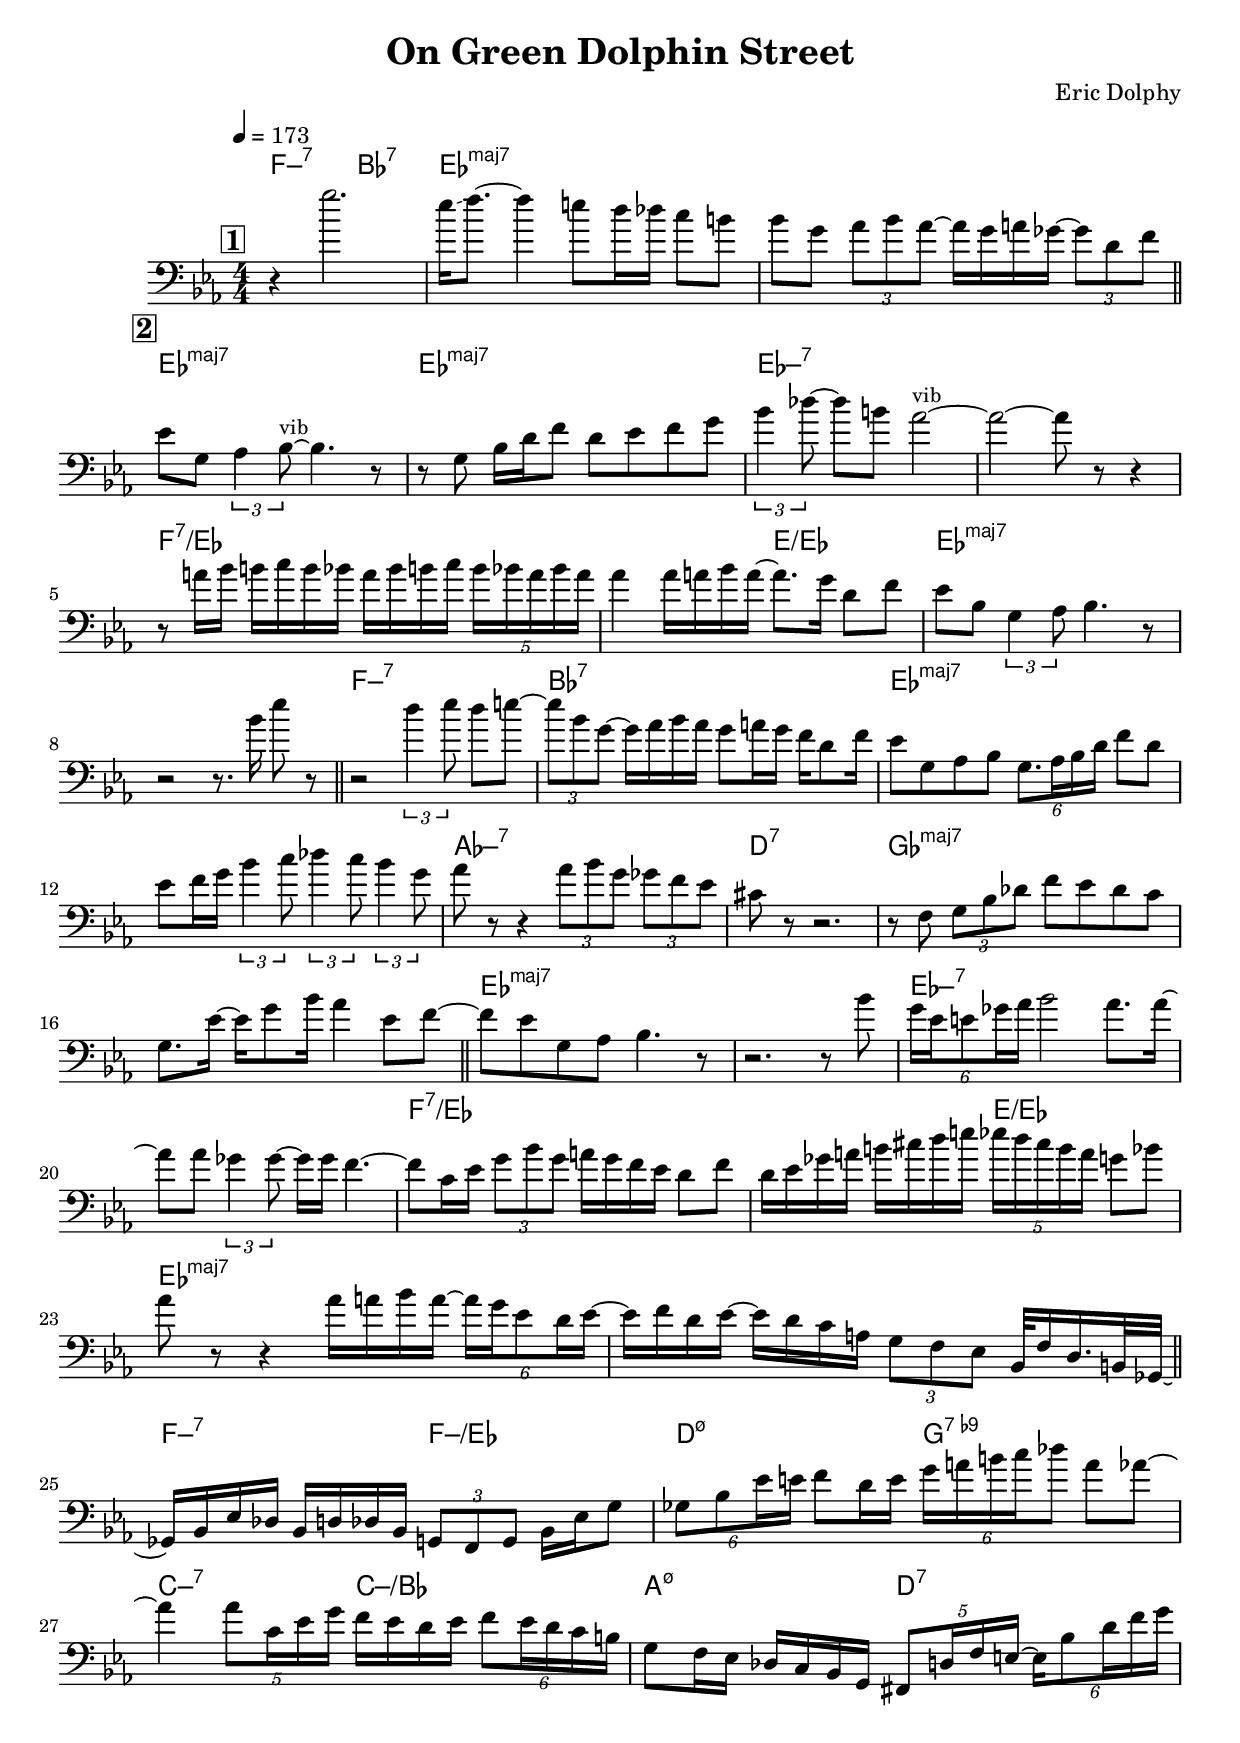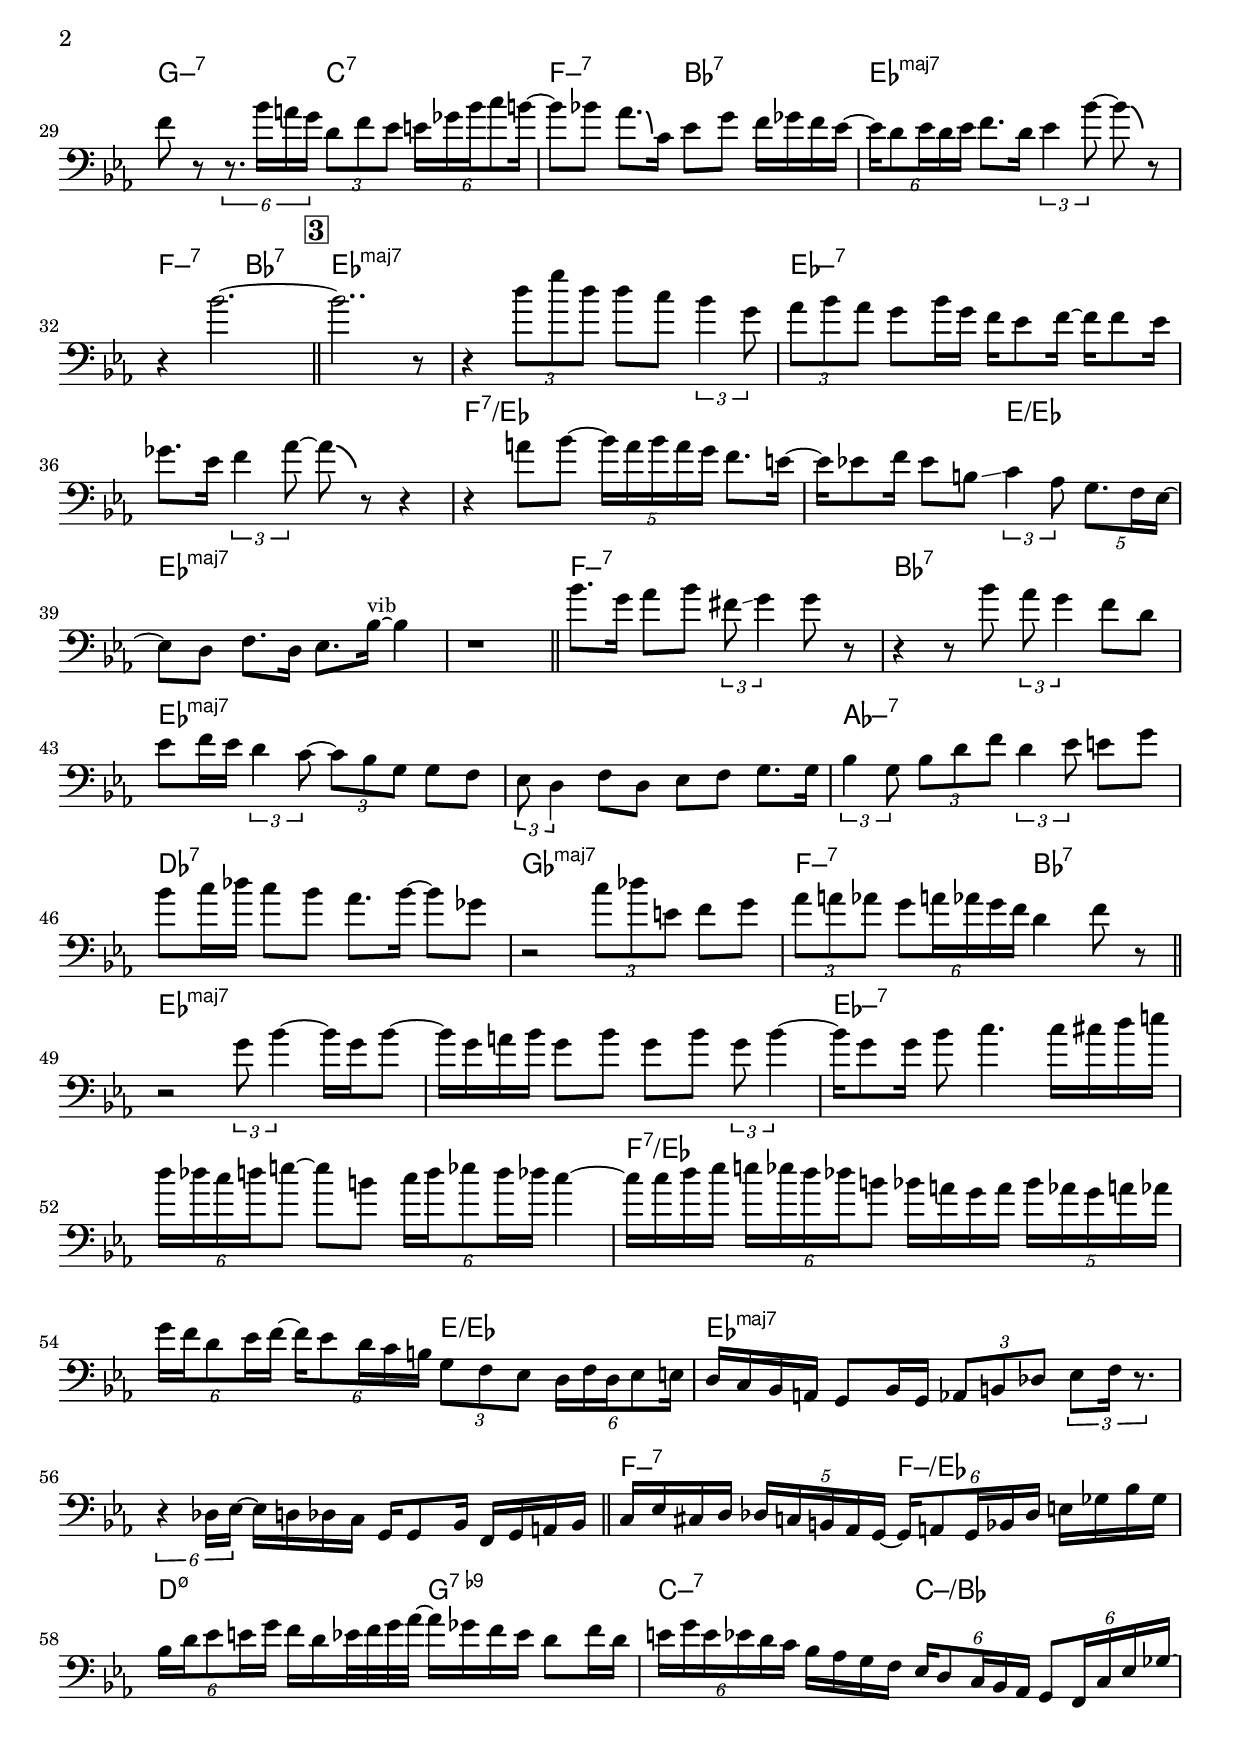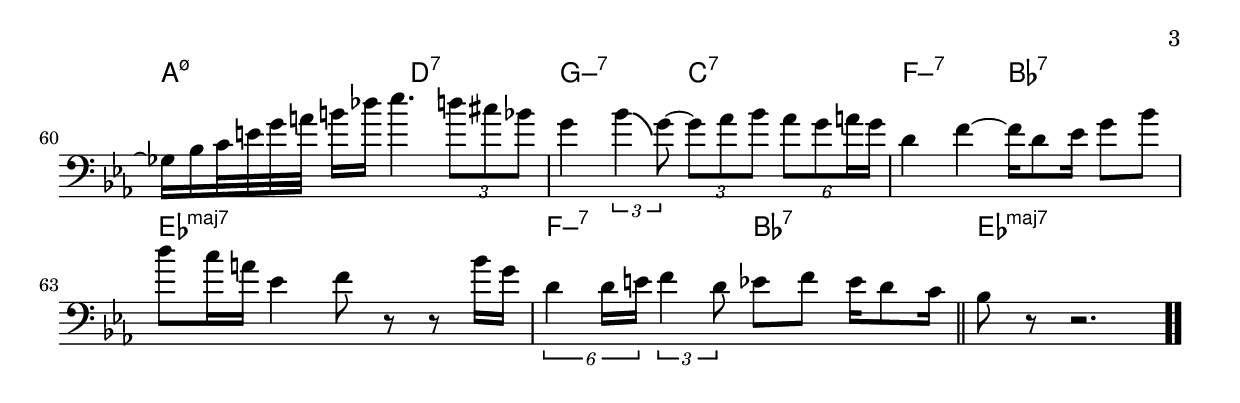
\version "2.13.2"

#(ly:set-option 'point-and-click #f)

\header {
  title = "On Green Dolphin Street"
  composer = "Eric Dolphy"
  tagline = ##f
}
global =
{
    \override Staff.TimeSignature #'style = #'()
    \time 4/4
    \clef "bass"
    \key es \major
    \override Rest #'direction = #'0
    \override MultiMeasureRest #'staff-position = #0
}
\score
{
<<
    \transpose c' c'

    \new ChordNames { \chords {
      \set majorSevenSymbol = \markup { "maj7" }
      \set minorChordModifier = \markup { \char ##x2013 }
      | f2:min7 bes2:7 | es1:maj | s1 
      | es1:maj | es1:maj | es1:min7 | s1 | f1:7/es | s2 e2:/es | es1:maj | s1 
      | f1:min7 | bes1:7 | es1:maj | s1 | aes1:min7 | d1:7 | ges1:maj | s1 
      | es1:maj | s1 | es1:min7 | s1 | f1:7/es | s2 e2:/es | es1:maj | s1 
      | f2:min7 f2:min/es | d2:min5-7 g2:9- | c2:min7 c2:min/bes | a2:min5-7 d2:7 | g2:min7 c2:7 | f2:min7 bes2:7 | es1:maj | f2:min7 bes2:7 
      | es1:maj | s1 | es1:min7 | s1 | f1:7/es | s2 e2:/es | es1:maj | s1 
      | f1:min7 | bes1:7 | es1:maj | s1 | aes1:min7 | des1:7 | ges1:maj | f2:min7 bes2:7 
      | es1:maj | s1 | es1:min7 | s1 | f1:7/es | s2 e2:/es | es1:maj | s1 
      | f2:min7 f2:min/es | d2:min5-7 g2:9- | c2:min7 c2:min/bes | a2:min5-7 d2:7 | g2:min7 c2:7 | f2:min7 bes2:7 | es1:maj | f2:min7 bes2:7 
      | es1:maj|
      }
      }

    \new Staff
    <<
    \transpose c' c'

    {
      \global
  		%\override Score.MetronomeMark #'transparent = ##t
  		%\override Score.MetronomeMark #'stencil = ##f
  		
  		\override HorizontalBracket #'direction = #UP
  		\override HorizontalBracket #'bracket-flare = #'(0 . 0)
  		
  		\override TextSpanner #'dash-fraction = #1.0
  		\override TextSpanner #'bound-details #'left #'text = \markup{ \concat{\draw-line #'(0 . -1.0) \draw-line #'(1.0 . 0) }}
  		\override TextSpanner #'bound-details #'right #'text = \markup{ \concat{ \draw-line #'(1.0 . 0) \draw-line #'(0 . -1.0) }}
          \set Score.markFormatter = #format-mark-box-numbers


      \tempo 4 = 173
      \set Score.currentBarNumber = #-2
     
      \bar "||" \mark \default r4 g''2. 
      | es''16\glissando  f''8.~ f''4 e''8 d''16 des''16 c''8 b'8 
      | bes'8 g'8 \tuplet 3/2 {aes'8 bes'8 aes'8~} aes'16 g'16 a'16 ges'16~ \tuplet 3/2 {ges'8 d'8 f'8} 
      \bar "||" \mark \default es'8 g8 \tuplet 3/2 {aes4 bes8~^\markup{\left-align \small vib}} bes4. r8 
      | r8 g8 bes16 d'16 f'8 d'8 es'8 f'8 g'8 
      | \tuplet 3/2 {bes'4 des''8~} des''8 b'8 aes'2~^\markup{\left-align \small vib} 
      | aes'2~ aes'8 r8 r4 
      | r8 a'16 bes'16 b'16 c''16 b'16 bes'16 a'16 bes'16 b'16 c''16 \tuplet 5/4 {b'16 bes'16 a'16 bes'16 a'16} 
      | aes'4 aes'16 a'16 bes'16 a'16~ a'8. g'16 d'8 f'8 
      | es'8 bes8 \tuplet 3/2 {g4 aes8} bes4. r8 
      | r2 r8. bes'16 es''8 r8 
      \bar "||" r2 \tuplet 3/2 {d''4 es''8} d''8 e''8~ 
      | \tuplet 3/2 {e''8 bes'8 g'8~} g'16 aes'16 bes'16 aes'16 g'8 a'16 g'16 f'16 d'8 f'16 
      | es'8 g8 aes8 bes8 \tuplet 6/4 {g8. aes16 bes16 d'16} f'8 d'8 
      | es'8 f'16 g'16 \tuplet 3/2 {bes'4 c''8} \tuplet 3/2 {des''4 c''8} \tuplet 3/2 {bes'4 g'8} 
      | aes'8 r8 r4 \tuplet 3/2 {aes'8 bes'8 g'8} \tuplet 3/2 {ges'8 f'8 es'8} 
      | cis'8 r8 r2. 
      | r8 f8 \tuplet 3/2 {g8 bes8 des'8} f'8 es'8 des'8 c'8 
      | g8. es'16~ es'16 g'8 bes'16 aes'4 es'8 f'8~ 
      \bar "||" f'8 es'8 g8 aes8 bes4. r8 
      | r2. r8 bes'8 
      | \tuplet 6/4 {g'16 es'16 e'8 ges'16 aes'16} bes'2 aes'8. aes'16~ 
      | aes'8 aes'8 \tuplet 3/2 {ges'4 ges'8~} ges'16 ges'16 f'4.~ 
      | f'8 c'16 es'16 \tuplet 3/2 {g'8 bes'8 g'8} a'16 g'16 f'16 es'16 d'8 f'8 
      | d'16 es'16 ges'16 a'16 b'16 cis''16 d''16 e''16 \tuplet 5/4 {es''16 d''16 cis''16 b'16 a'16} g'8 bes'8 
      | aes'8 r8 r4 aes'16 a'16 bes'16 a'16~ \tuplet 6/4 {a'16 g'16 es'8 d'16 es'16~} 
      | es'16 f'16 d'16 es'16~ es'16 d'16 c'16 a16 \tuplet 3/2 {g8 f8 es8} bes,32 f16 d16. b,32 ges,32~ 
      \bar "||" ges,16 bes,16 es16 des16 bes,16 d16 des16 bes,16 \tuplet 3/2 {g,8 f,8 g,8} bes,16 es16 g8 
      | \tuplet 6/4 {ges8 bes8 es'16 e'16} f'8 d'16 e'16 \tuplet 6/4 {g'16 a'16 b'16 c''16 des''8} a'8 aes'8~ 
      | aes'4 \tuplet 5/4 {aes'8 c'16 es'16 g'16} f'16 es'16 d'16 es'16 \tuplet 6/4 {f'8 es'16 d'16 c'16 b16} 
      | g8 f16 es16 des16 c16 bes,16 g,16 \tuplet 5/4 {fis,8 d16 f16 e16~} \tuplet 6/4 {e16 bes8 d'16 f'16 g'16} 
      | f'8 r8 \tuplet 6/4 {r8. bes'16 a'16 g'16} \tuplet 3/2 {d'8 f'8 es'8} \tuplet 6/4 {e'16 ges'16 bes'16 c''8 b'16~} 
      | b'8 bes'8 aes'8.\bendAfter #-4  c'16 es'8 g'8 f'16 ges'16 f'16 es'16~ 
      | \tuplet 6/4 {es'16 d'8 es'16 d'16 es'16} f'8. d'16 \tuplet 3/2 {es'4 bes'8~} bes'8\bendAfter #-4  r8 
      | r4 bes'2.~ 
      \bar "||" \mark \default bes'2.. r8 
      | r4 \tuplet 3/2 {d''8 g''8 d''8} d''8 c''8 \tuplet 3/2 {bes'4 g'8} 
      | \tuplet 3/2 {aes'8 bes'8 aes'8} g'8 bes'16 g'16 f'16 es'8 f'16~ f'16 f'8 es'16 
      | ges'8. es'16 \tuplet 3/2 {f'4 aes'8~} aes'8\bendAfter #-4  r8 r4 
      | r4 a'8 bes'8~ \tuplet 5/4 {bes'16 a'16 bes'16 a'16 g'16} f'8. e'16~ 
      | e'16 es'8 f'16 es'8 b8\glissando  \tuplet 3/2 {c'4 aes8} \tuplet 5/4 {g8. f16 es16~} 
      | es8 d8 f8. d16 es8. bes16~^\markup{\left-align \small vib} bes4 
      | r1 
      \bar "||" bes'8. g'16 aes'8 bes'8 \tuplet 3/2 {fis'8\glissando  g'4} g'8 r8 
      | r4 r8 bes'8 \tuplet 3/2 {aes'8 g'4} f'8 d'8 
      | es'8 f'16 es'16 \tuplet 3/2 {d'4 c'8~} \tuplet 3/2 {c'8 bes8 g8} g8 f8 
      | \tuplet 3/2 {es8 d4} f8 d8 es8 f8 g8. g16 
      | \tuplet 3/2 {bes4 g8} \tuplet 3/2 {bes8 d'8 f'8} \tuplet 3/2 {d'4 es'8} e'8 g'8 
      | bes'8 c''16\glissando  des''16 c''8 bes'8 aes'8. bes'16~ bes'8 ges'8 
      | r2 \tuplet 3/2 {c''8 des''8 e'8} f'8 g'8 
      | \tuplet 3/2 {aes'8 a'8 aes'8} \tuplet 6/4 {g'8 a'16 aes'16 g'16 f'16} d'4 f'8 r8 
      \bar "||" r2 \tuplet 3/2 {g'8 bes'4~} bes'16 g'16 bes'8~ 
      | bes'16 g'16 a'16 bes'16 g'8 bes'8 g'8 bes'8 \tuplet 3/2 {g'8 bes'4~} 
      | bes'16 g'8 g'16 bes'8 c''4. c''16 cis''16 d''16 e''16 
      | \tuplet 6/4 {d''16 des''16 c''16 d''16 e''8~} e''8 b'8 \tuplet 6/4 {c''16 d''16 es''8 d''16 des''16} c''4~ 
      | c''16 c''16 d''16 es''16 \tuplet 6/4 {e''16 es''16 d''16 des''16 b'8} bes'16 a'16 g'16 a'16 \tuplet 5/4 {bes'16 aes'16 g'16 a'16 aes'16} 
      | \tuplet 6/4 {g'16 f'16 d'8 es'16 f'16~} \tuplet 6/4 {f'16 es'8 d'16 c'16 b16} \tuplet 3/2 {g8 f8 es8} \tuplet 6/4 {d16 f16 d16 es8 e16} 
      | d16 c16 bes,16 a,16 g,8 bes,16 g,16 \tuplet 3/2 {aes,8 b,8 des8} \tuplet 3/2 {es8 f16 r8.} 
      | \tuplet 6/4 {r4 des16 es16~} es16 d16 des16 c16 g,16 g,8 bes,16 f,16 g,16 a,16 bes,16 
      \bar "||" c16 es16 cis16 d16 \tuplet 5/4 {des16 c16 b,16 aes,16 g,16~} \tuplet 6/4 {g,16 a,8 g,16 bes,16 des16} e16 ges16 bes16 ges16 
      | \tuplet 6/4 {bes16 d'16 es'8 e'16 g'16} f'16 d'16 es'32 f'32 g'32 aes'32~ aes'16 ges'16 f'16 es'16 d'8 f'16 d'16 
      | \tuplet 6/4 {e'16 g'16 e'16 es'16 d'16 c'16} bes16 aes16 g16 f16 \tuplet 6/4 {es16 d8 c16 bes,16 aes,16} \tuplet 6/4 {g,8 f,16 c16 es16 ges16~} 
      | ges16 bes16 c'32 e'32 g'32 a'32 b'16 des''16 es''4. \tuplet 3/2 {d''8 cis''8 bes'8} 
      | g'4 \tuplet 3/2 {bes'4\bendAfter #-4  g'8~} \tuplet 3/2 {g'8 aes'8 bes'8} \tuplet 6/4 {aes'8 g'8 a'16 g'16} 
      | d'4 f'4~ f'16 d'8 es'16 g'8 bes'8 
      | d''8 c''16 a'16 es'4 f'8 r8 r8 bes'16 g'16 
      | \tuplet 6/4 {d'4 d'16 e'16} \tuplet 3/2 {f'4 d'8} es'8 f'8 es'16 d'8 c'16 
      \bar "||" bes8 r8 r2.\bar  ".."
    }
    >>
>>    
}
